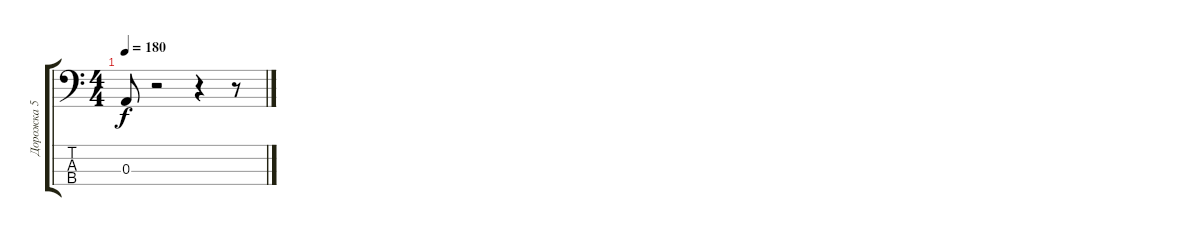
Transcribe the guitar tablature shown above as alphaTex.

\track ("Дорожка 5" "Дорожка 5") {instrument electricbassfinger}
\staff {score tabs}
\tuning (G2 D2 A1 E1) {hide}
\ts (4 4)
\tempo 180
\clef f4
\ks c
0.3.8{dy f} r.2 r.4 r.8
